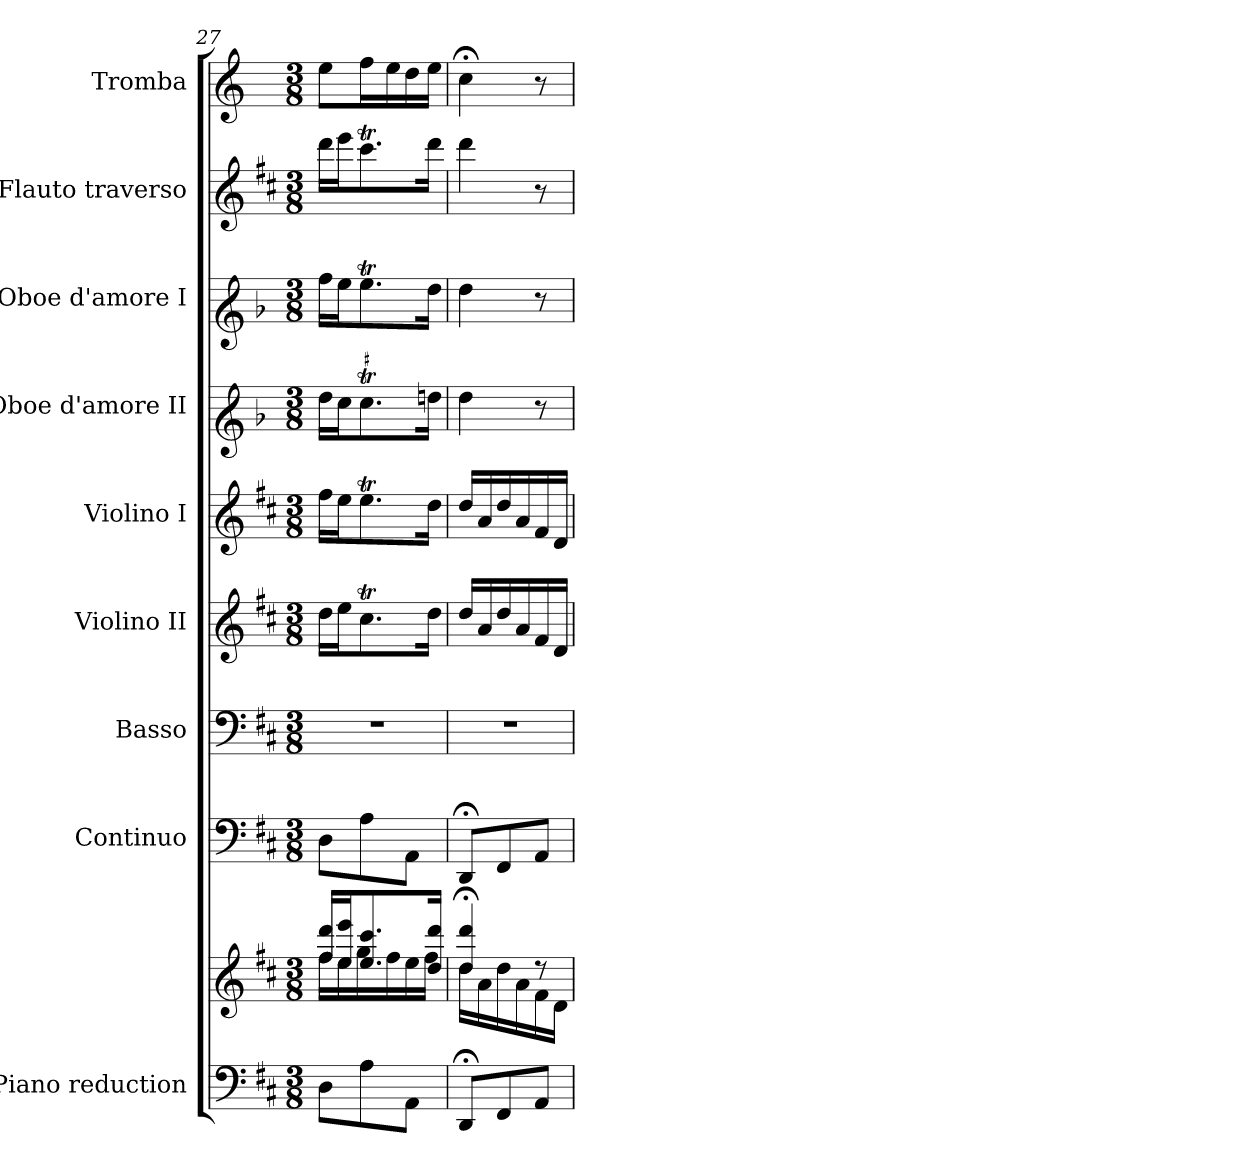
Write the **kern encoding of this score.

**kern	**kern	**kern	**kern	**kern	**kern	**kern	**kern	**kern	**kern
*part9	*part9	*part8	*part7	*part6	*part5	*part4	*part3	*part2	*part1
*staff10	*staff9	*staff8	*staff7	*staff6	*staff5	*staff4	*staff3	*staff2	*staff1
*I"Piano reduction	*	*I"Continuo	*I"Basso	*I"Violino II	*I"Violino I	*I"Oboe d'amore II	*I"Oboe d'amore I	*I"Flauto traverso	*I"Tromba
*I'Pno	*	*	*	*I'Vln	*I'Vln	*	*	*I'Fl	*
!!LO:PB:g=z
*clefF4	*clefG2	*clefF4	*clefF4	*clefG2	*clefG2	*clefG1	*clefG1	*clefG2	*clefG2
*	*	*	*	*	*	*ITrd2c3	*ITrd2c3	*	*ITrd-1c-2
*k[f#c#]	*k[f#c#]	*k[f#c#]	*k[f#c#]	*k[f#c#]	*k[f#c#]	*k[f#c#]	*k[f#c#]	*k[f#c#]	*k[f#c#]
*M3/8	*M3/8	*M3/8	*M3/8	*M3/8	*M3/8	*M3/8	*M3/8	*M3/8	*M3/8
=27	=27	=27	=27	=27	=27	=27	=27	=27	=27
*	*^	*	*	*	*	*	*	*	*
8D\L	16ff#/ 16ddd/LL	16ff#\LL	8D\L	4.r	16dd\LL	16ff#\LL	16dd\LL	16ff#\LL	16ddd\LL	8ff#\L
.	16ee/ 16eee/J	16ee\	.	.	16ee\J	16ee\J	16cc#\J	16ee\J	16eee\J	.
8A\	8.ee/ 8.ccc#/	16gg\	8A\	.	8.cc#t\	8.eeT\	8.cc#T\	8.eeT\	8.ccc#t\	16gg\L
.	.	16ff#\	.	.	.	.	.	.	.	16ff#\
8AA\J	.	16ee\	8AA\J	.	.	.	.	.	.	16ee\
.	16dd/ 16ddd/Jk	16ff#\JJ	.	.	16dd\Jk	16dd\Jk	16dd\Jk	16dd\Jk	16ddd\Jk	16ff#\JJ
=28	=28	=28	=28	=28	=28	=28	=28	=28	=28	=28
8DD;/L	4dd/;< 4ddd/;<	16dd\LL	8DD;</L	4.r	16dd/LL	16dd/LL	4dd\	4dd\	4ddd\	4dd;<\
.	.	16a\	.	.	16a/	16a/	.	.	.	.
8FF#/	.	16dd\	8FF#/	.	16dd/	16dd/	.	.	.	.
.	.	16a\	.	.	16a/	16a/	.	.	.	.
8AA/J	8rdd	16f#\	8AA/J	.	16f#/	16f#/	8r	8r	8r	8r
.	.	16d\JJ	.	.	16d/JJ	16d/JJ	.	.	.	.
*	*v	*v	*	*	*	*	*	*	*	*
=	=	=	=	=	=	=	=	=	=
*-	*-	*-	*-	*-	*-	*-	*-	*-	*-
